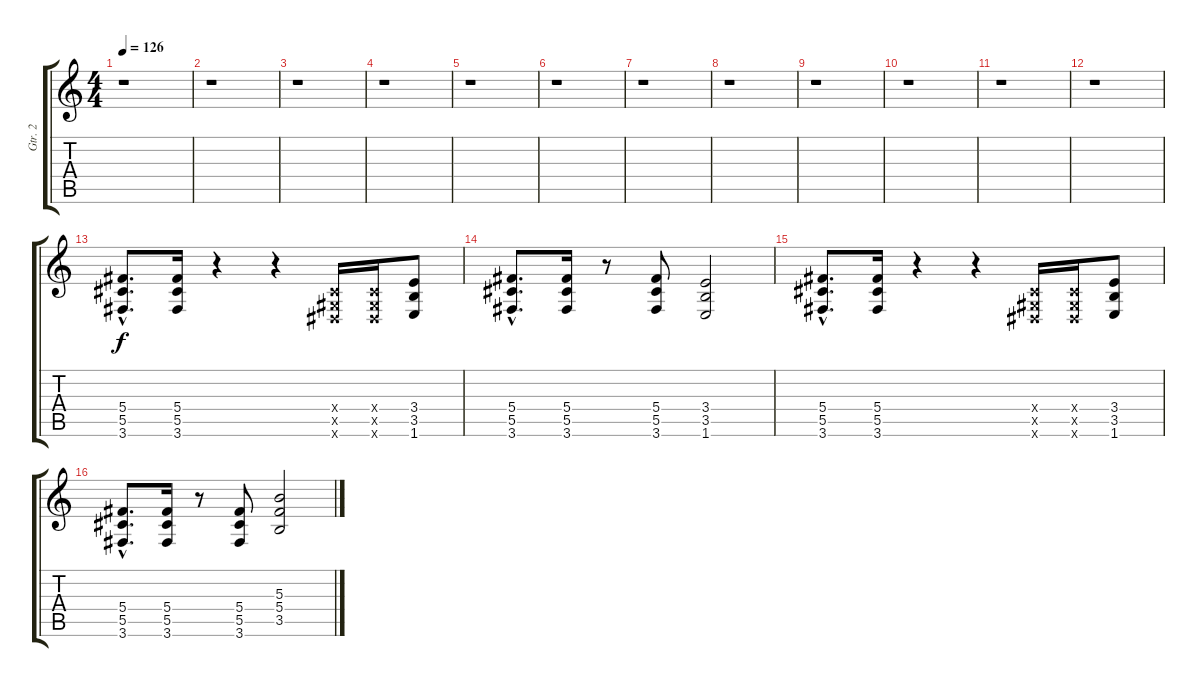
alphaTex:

\track ("Gtr. 2" "Gtr. 2") {instrument distortionguitar}
\staff {score tabs}
\tuning (Eb4 Bb3 Gb3 Db3 Ab2 Eb2) {hide}
\ts (4 4)
\tempo 126
\clef g2
\ks c
r.1{dy f} |
r.1 |
r.1 |
r.1 |
r.1 |
r.1 |
r.1 |
r.1 |
r.1 |
r.1 |
r.1 |
r.1 |
(5.4{hac} 5.5{hac} 3.6{hac}).8{d} (5.4 5.5 3.6).16 r.4 r.4 (0.4{x} 0.5{x} 0.6{x}).16 (0.4{x} 0.5{x} 0.6{x}).16 (3.4 3.5 1.6).8 |
(5.4{hac} 5.5{hac} 3.6{hac}).8{d} (5.4 5.5 3.6).16 r.8 (5.4 5.5 3.6).8 (3.4 3.5 1.6).2 |
(5.4{hac} 5.5{hac} 3.6{hac}).8{d} (5.4 5.5 3.6).16 r.4 r.4 (0.4{x} 0.5{x} 0.6{x}).16 (0.4{x} 0.5{x} 0.6{x}).16 (3.4 3.5 1.6).8 |
(5.4{hac} 5.5{hac} 3.6{hac}).8{d} (5.4 5.5 3.6).16 r.8 (5.4 5.5 3.6).8 (5.3 5.4 3.5).2
